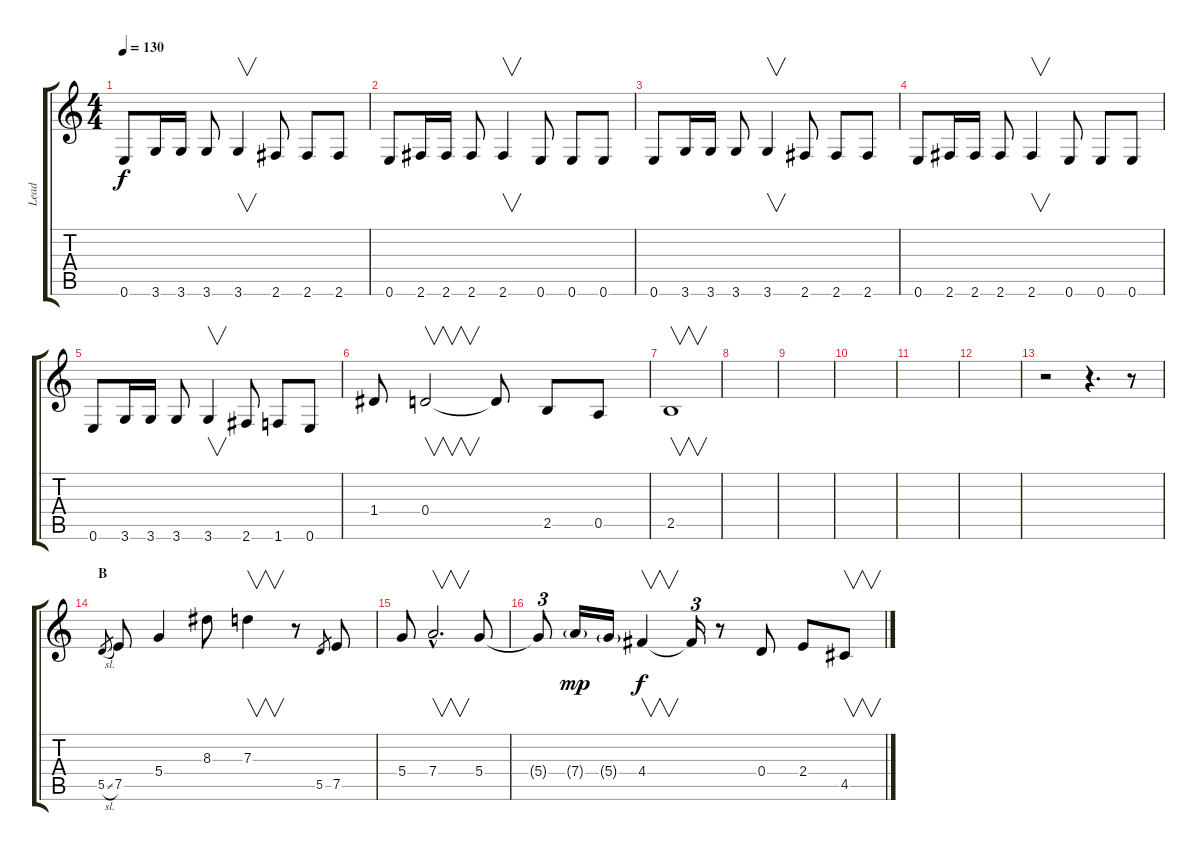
\track ("Lead" "Lead") {instrument overdrivenguitar}
\staff {score tabs}
\tuning (E4 B3 G3 D3 A2 E2) {hide}
\ts (4 4)
\tempo 130
\clef g2
\ks c
0.6.8{dy f} 3.6.16 3.6.16 3.6.8 3.6.4{v} 2.6.8 2.6.8 2.6.8 |
0.6.8 2.6.16 2.6.16 2.6.8 2.6.4{v} 0.6.8 0.6.8 0.6.8 |
0.6.8 3.6.16 3.6.16 3.6.8 3.6.4{v} 2.6.8 2.6.8 2.6.8 |
0.6.8 2.6.16 2.6.16 2.6.8 2.6.4{v} 0.6.8 0.6.8 0.6.8 |
0.6.8 3.6.16 3.6.16 3.6.8 3.6.4{v} 2.6.8 1.6.8 0.6.8 |
1.4.8 0.4.2{v} 0.4{t}.8 2.5.8 0.5.8 |
2.5.1{v} |
|
|
|
|
|
r.2 r.4{d} r.8 |
\section ("" "B")
5.5{sl}.8{gr} 7.5.8{volume 16 instrument overdrivenguitar} 5.4.4 8.3.8 7.3.4{v} r.8 5.5.8{gr} 7.5.8 |
5.4.8 7.4{hac}.2{v d} 5.4.8 |
5.4{t}.8{tu (3 2)} 7.4{g}.16{dy mp} 5.4{g}.16 4.4.4{v dy f} 4.4{t}.16{tu (3 2)} r.8 0.4.8 2.4.8 4.5.8{v}
